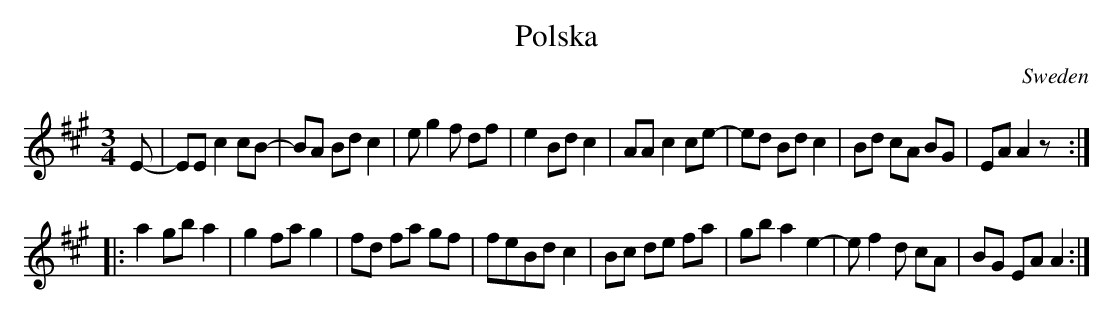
X:1
T:Polska
O:Sweden
M:3/4
L:1/8
K:A
E-|EE c2 cB-|BA Bd c2| e g2 f df | e2 Bd c2| \
AA c2 ce-|ed Bd c2| Bd cA BG  | EA A2 z:|
|:   a2 gb a2 |g2 fa g2| fd fa gf  | feBd c2| \
Bc de fa |gb a2 e2-|e f2 d cA|BG EA A2:|
